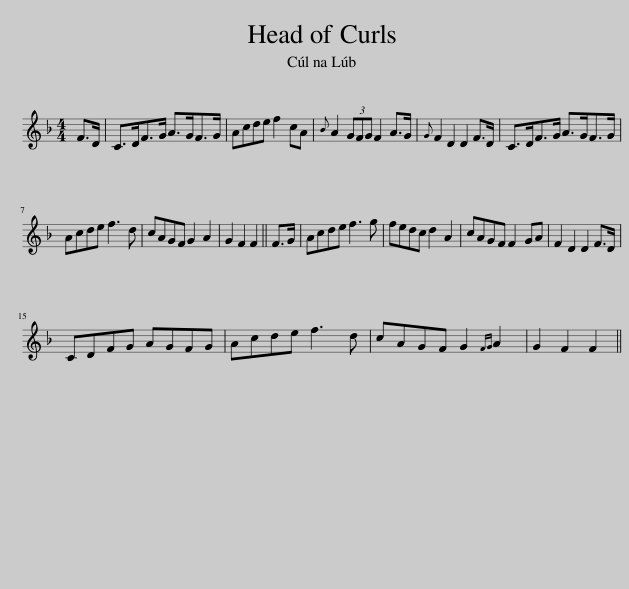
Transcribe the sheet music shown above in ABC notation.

X:1
L:1/8
M:4/4
I:linebreak $
K:F
V:1 treble
V:1
 F>D | C>DF>G A>GF>G | Acde f2 cA |{B} A2 (3GFG F2 A>G |{G} F2 D2 D2 F>D | %5
 C>DF>G A>GF>G |$ Acde f3 d | cAGF G2 A2 | G2 F2 F2 || F>G | %10
 Acde f3 g | fedc d2 A2 | cAGF F2 GA | F2 D2 D2 F>D |$ CDFG AGFG | %15
 Acde f3 d | cAGF G2{FG} A2 | G2 F2 F2 || %18
